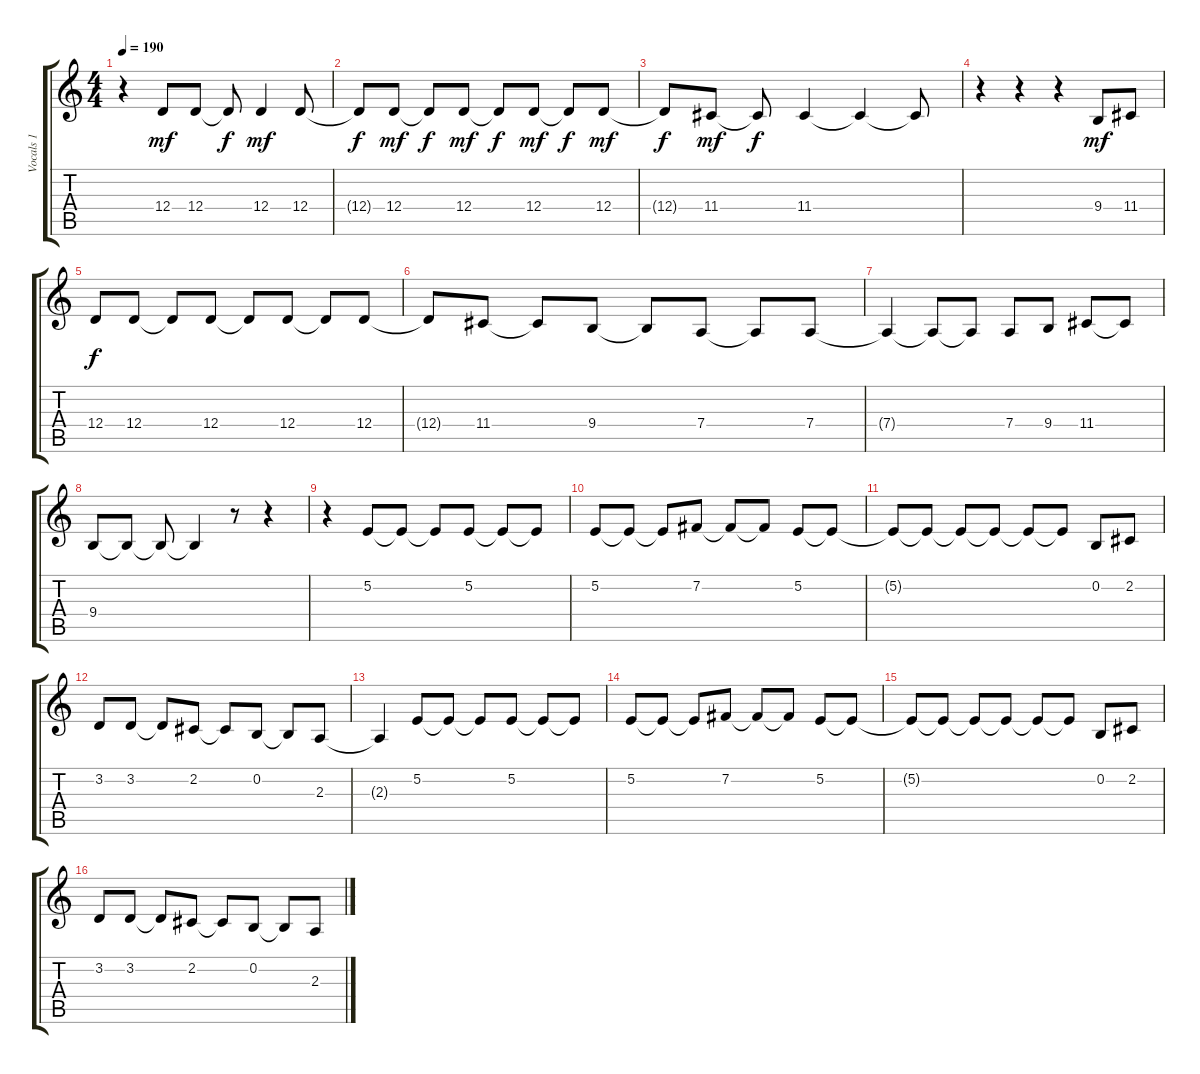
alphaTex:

\track ("Vocals 1" "Vocals 1") {instrument altosax}
\staff {score tabs}
\tuning (E4 B3 G3 D3 A2 E2) {hide}
\ts (4 4)
\tempo 190
\clef g2
\ks c
r.4{dy f} 12.4.8{dy mf} 12.4.8 12.4{t}.8{dy f} 12.4.4{dy mf} 12.4.8 |
12.4{t}.8{dy f} 12.4.8{dy mf} 12.4{t}.8{dy f} 12.4.8{dy mf} 12.4{t}.8{dy f} 12.4.8{dy mf} 12.4{t}.8{dy f} 12.4.8{dy mf} |
12.4{t}.8{dy f} 11.4.8{dy mf} 11.4{t}.8{dy f} 11.4.4 11.4{t}.4 11.4{t}.8 |
r.4 r.4 r.4 9.4.8{dy mf} 11.4.8 |
12.4.8{dy f} 12.4.8 12.4{t}.8 12.4.8 12.4{t}.8 12.4.8 12.4{t}.8 12.4.8 |
12.4{t}.8 11.4.8 11.4{t}.8 9.4.8 9.4{t}.8 7.4.8 7.4{t}.8 7.4.8 |
7.4{t}.4 7.4{t}.8 7.4{t}.8 7.4.8 9.4.8 11.4.8 11.4{t}.8 |
9.4.8 9.4{t}.8 9.4{t}.8 9.4{t}.4 r.8 r.4 |
r.4 5.2.8 5.2{t}.8 5.2{t}.8 5.2.8 5.2{t}.8 5.2{t}.8 |
5.2.8 5.2{t}.8 5.2{t}.8 7.2.8 7.2{t}.8 7.2{t}.8 5.2.8 5.2{t}.8 |
5.2{t}.8 5.2{t}.8 5.2{t}.8 5.2{t}.8 5.2{t}.8 5.2{t}.8 0.2.8 2.2.8 |
3.2.8 3.2.8 3.2{t}.8 2.2.8 2.2{t}.8 0.2.8 0.2{t}.8 2.3.8 |
2.3{t}.4 5.2.8 5.2{t}.8 5.2{t}.8 5.2.8 5.2{t}.8 5.2{t}.8 |
5.2.8 5.2{t}.8 5.2{t}.8 7.2.8 7.2{t}.8 7.2{t}.8 5.2.8 5.2{t}.8 |
5.2{t}.8 5.2{t}.8 5.2{t}.8 5.2{t}.8 5.2{t}.8 5.2{t}.8 0.2.8 2.2.8 |
3.2.8 3.2.8 3.2{t}.8 2.2.8 2.2{t}.8 0.2.8 0.2{t}.8 2.3.8
